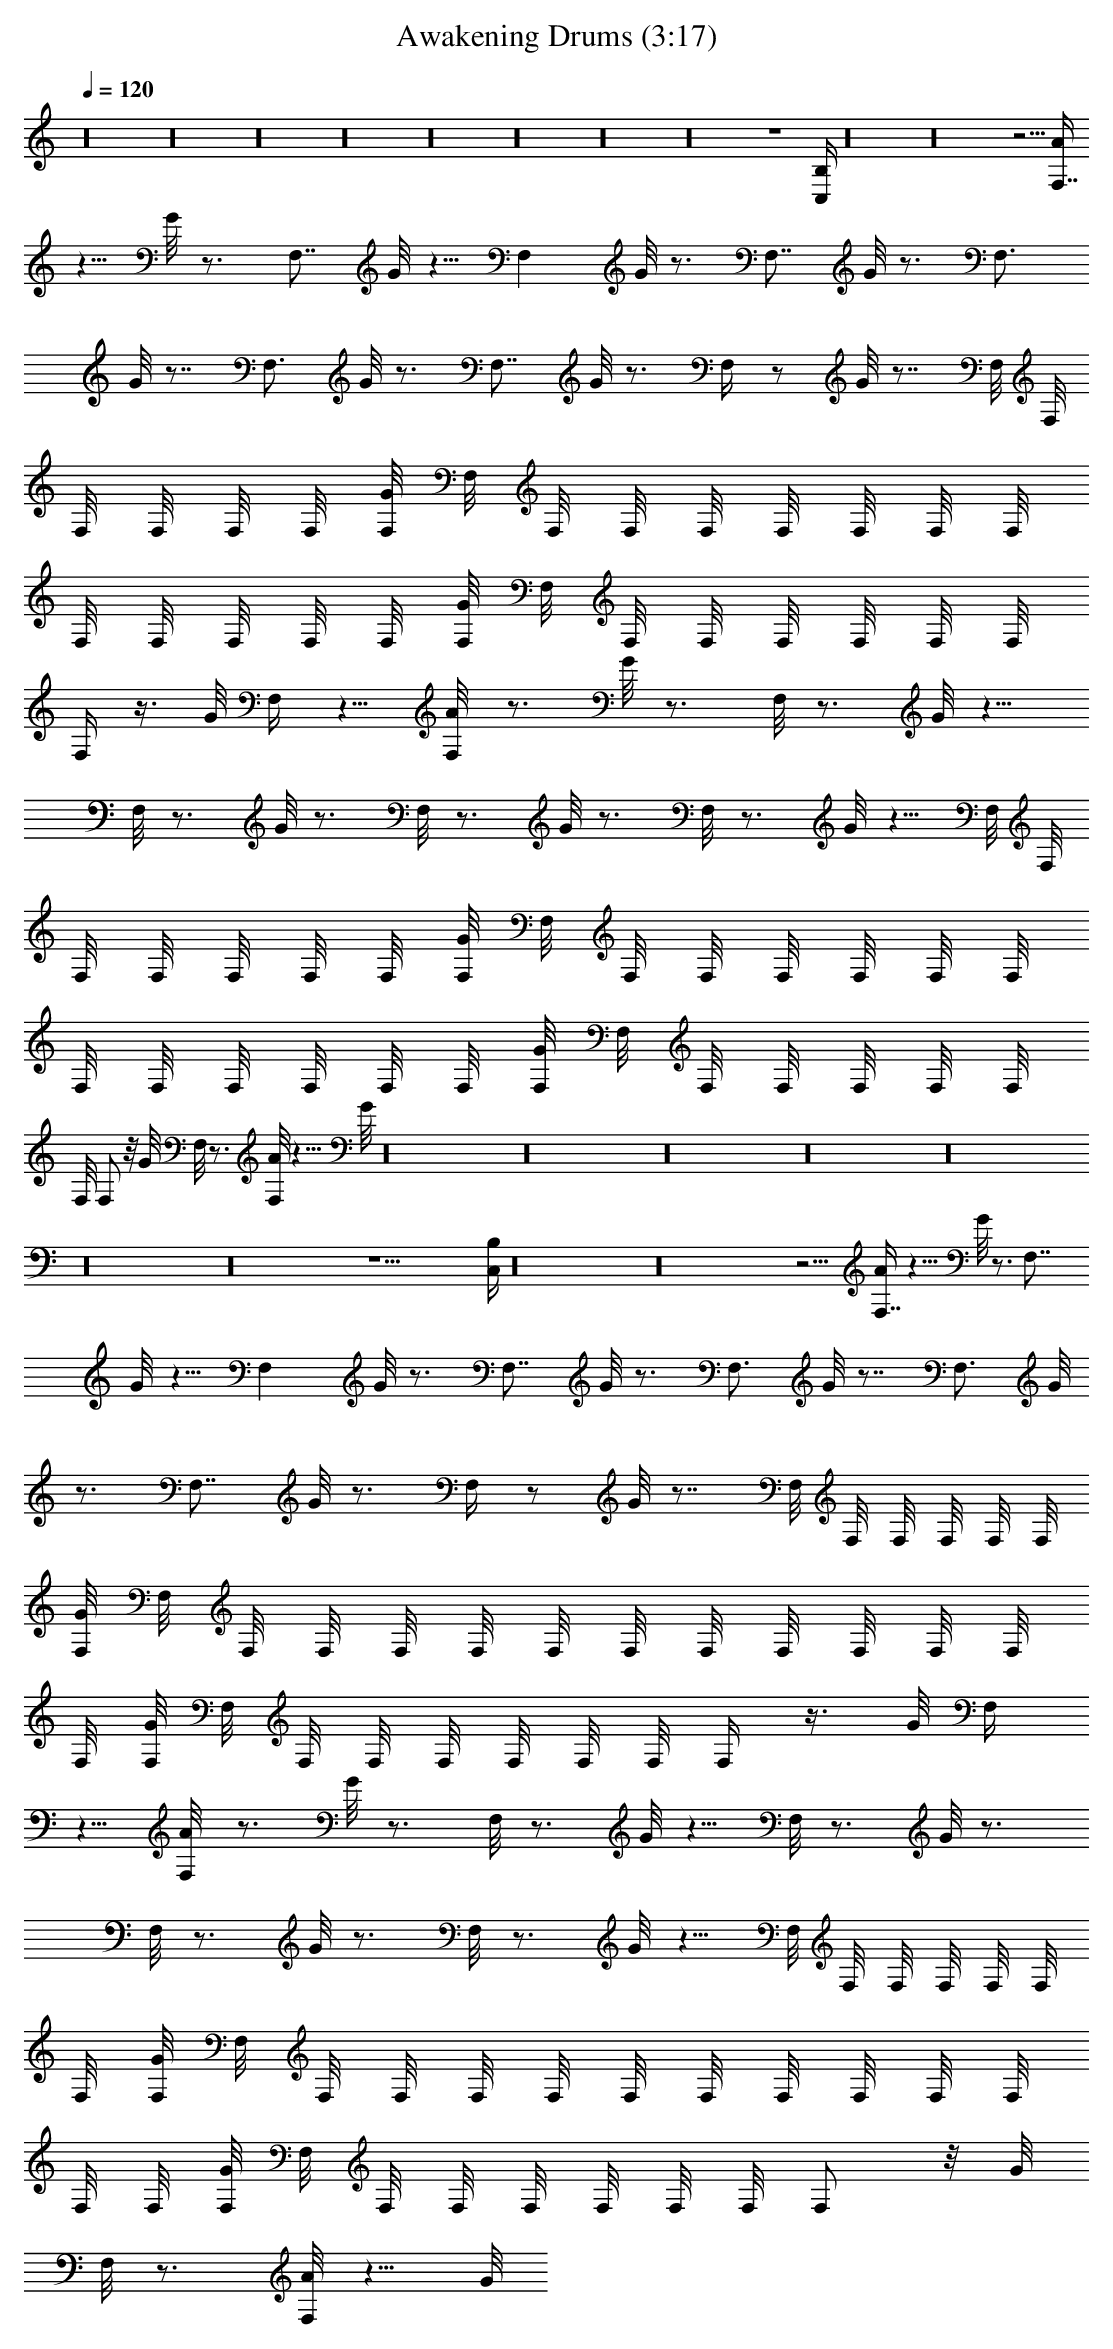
X:1
T: Awakening Drums (3:17)
L: 1/4
Q: 120
K: C
z16 z16 z16 z16 z16 z16 z16 z16 z4 [B,/4C,/4] z16 z16 z15/4 [A/4F,7/8]
z5/8 G/8 z3/4 F,7/8 G/8 z5/8 [F,z7/8] G/8 z3/4 F,7/8 G/8 z3/4 F,3/4
G/8 z7/8 F,3/4 G/8 z3/4 F,7/8 G/8 z3/4 F,/4 z/2 G/8 z7/8 F,/8 F,/8
F,/8 F,/8 F,/8 F,/8 [F,/8G/8] F,/8 F,/8 F,/8 F,/8 F,/8 F,/8 F,/8 F,/8
F,/8 F,/8 F,/8 F,/8 F,/8 [G/8F,/8] F,/8 F,/8 F,/8 F,/8 F,/8 F,/8 F,/8
F,/4 z3/8 G/8 F,/4 z5/8 [A/4F,/8] z3/4 G/8 z3/4 F,/8 z3/4 G/8 z5/8
F,/8 z3/4 G/8 z3/4 F,/8 z3/4 G/8 z3/4 F,/8 z3/4 G/8 z5/8 F,/8 F,/8
F,/8 F,/8 F,/8 F,/8 F,/8 [G/8F,/8] F,/8 F,/8 F,/8 F,/8 F,/8 F,/8 F,/8
F,/8 F,/8 F,/8 F,/8 F,/8 F,/8 [G/8F,/8] F,/8 F,/8 F,/8 F,/8 F,/8 F,/8
F,/8 F,/2 z/8 G/8 F,/8 z3/4 [A/8F,/8] z5/8 G/8 z16 z16 z16 z16 z16
z16 z16 z21/2 [B,/4C,/4] z16 z16 z15/4 [A/4F,7/8] z5/8 G/8 z3/4 F,7/8
G/8 z5/8 [F,z7/8] G/8 z3/4 F,7/8 G/8 z3/4 F,3/4 G/8 z7/8 F,3/4 G/8
z3/4 F,7/8 G/8 z3/4 F,/4 z/2 G/8 z7/8 F,/8 F,/8 F,/8 F,/8 F,/8 F,/8
[F,/8G/8] F,/8 F,/8 F,/8 F,/8 F,/8 F,/8 F,/8 F,/8 F,/8 F,/8 F,/8 F,/8
F,/8 [G/8F,/8] F,/8 F,/8 F,/8 F,/8 F,/8 F,/8 F,/8 F,/4 z3/8 G/8 F,/4
z5/8 [A/4F,/8] z3/4 G/8 z3/4 F,/8 z3/4 G/8 z5/8 F,/8 z3/4 G/8 z3/4
F,/8 z3/4 G/8 z3/4 F,/8 z3/4 G/8 z5/8 F,/8 F,/8 F,/8 F,/8 F,/8 F,/8
F,/8 [G/8F,/8] F,/8 F,/8 F,/8 F,/8 F,/8 F,/8 F,/8 F,/8 F,/8 F,/8 F,/8
F,/8 F,/8 [G/8F,/8] F,/8 F,/8 F,/8 F,/8 F,/8 F,/8 F,/8 F,/2 z/8 G/8
F,/8 z3/4 [A/8F,/8] z5/8 G/8
